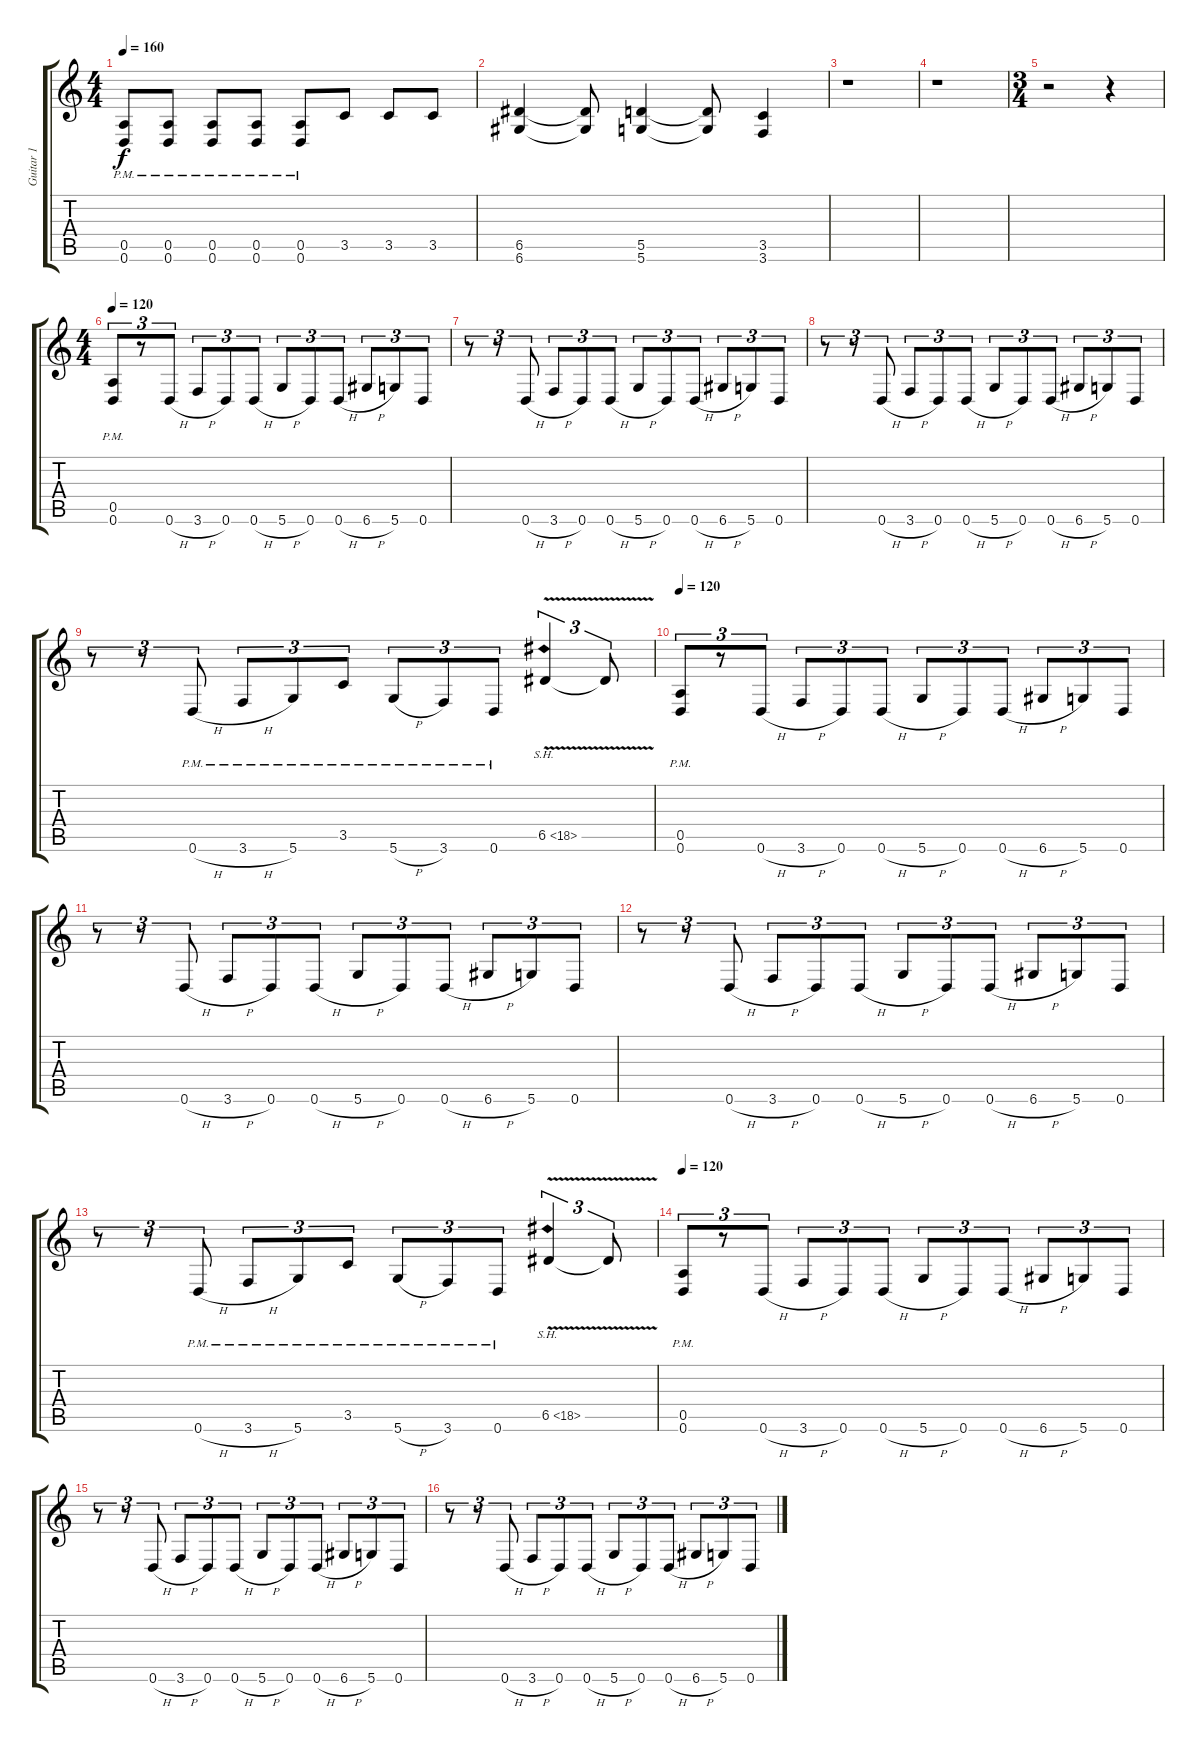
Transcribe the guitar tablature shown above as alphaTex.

\track ("Guitar 1" "Guitar 1") {instrument distortionguitar}
\staff {score tabs}
\tuning (E4 B3 G3 D3 A2 D2) {hide}
\ts (4 4)
\tempo 160
\clef g2
\ks c
(0.5{pm} 0.6{pm}).8{dy f} (0.5{pm} 0.6{pm}).8 (0.5{pm} 0.6{pm}).8 (0.5{pm} 0.6{pm}).8 (0.5{pm} 0.6{pm}).8 3.5.8 3.5.8 3.5.8 |
(6.5 6.6).4 (6.5{t} 6.6{t}).8 (5.5 5.6).4 (5.5{t} 5.6{t}).8 (3.5 3.6).4 |
r.1 |
r.1 |
\ts (3 4)
r.2 r.4 |
\ts (4 4)
\tempo 120
(0.5{pm} 0.6).8{tu (3 2)} r.8{tu (3 2)} 0.6{h}.8{tu (3 2)} 3.6{h}.8{tu (3 2)} 0.6.8{tu (3 2)} 0.6{h}.8{tu (3 2)} 5.6{h}.8{tu (3 2)} 0.6.8{tu (3 2)} 0.6{h}.8{tu (3 2)} 6.6{h}.8{tu (3 2)} 5.6.8{tu (3 2)} 0.6.8{tu (3 2)} |
r.8{tu (3 2)} r.8{tu (3 2)} 0.6{h}.8{tu (3 2)} 3.6{h}.8{tu (3 2)} 0.6.8{tu (3 2)} 0.6{h}.8{tu (3 2)} 5.6{h}.8{tu (3 2)} 0.6.8{tu (3 2)} 0.6{h}.8{tu (3 2)} 6.6{h}.8{tu (3 2)} 5.6.8{tu (3 2)} 0.6.8{tu (3 2)} |
r.8{tu (3 2)} r.8{tu (3 2)} 0.6{h}.8{tu (3 2)} 3.6{h}.8{tu (3 2)} 0.6.8{tu (3 2)} 0.6{h}.8{tu (3 2)} 5.6{h}.8{tu (3 2)} 0.6.8{tu (3 2)} 0.6{h}.8{tu (3 2)} 6.6{h}.8{tu (3 2)} 5.6.8{tu (3 2)} 0.6.8{tu (3 2)} |
r.8{tu (3 2)} r.8{tu (3 2)} 0.6{h pm}.8{tu (3 2)} 3.6{h pm}.8{tu (3 2)} 5.6{pm}.8{tu (3 2)} 3.5{pm}.8{tu (3 2)} 5.6{h pm}.8{tu (3 2)} 3.6{pm}.8{tu (3 2)} 0.6{pm}.8{tu (3 2)} 6.5{sh 12 v}.4{tu (3 2)} 6.5{t}.8{tu (3 2)} |
\tempo 120
(0.5{pm} 0.6).8{tu (3 2)} r.8{tu (3 2)} 0.6{h}.8{tu (3 2)} 3.6{h}.8{tu (3 2)} 0.6.8{tu (3 2)} 0.6{h}.8{tu (3 2)} 5.6{h}.8{tu (3 2)} 0.6.8{tu (3 2)} 0.6{h}.8{tu (3 2)} 6.6{h}.8{tu (3 2)} 5.6.8{tu (3 2)} 0.6.8{tu (3 2)} |
r.8{tu (3 2)} r.8{tu (3 2)} 0.6{h}.8{tu (3 2)} 3.6{h}.8{tu (3 2)} 0.6.8{tu (3 2)} 0.6{h}.8{tu (3 2)} 5.6{h}.8{tu (3 2)} 0.6.8{tu (3 2)} 0.6{h}.8{tu (3 2)} 6.6{h}.8{tu (3 2)} 5.6.8{tu (3 2)} 0.6.8{tu (3 2)} |
r.8{tu (3 2)} r.8{tu (3 2)} 0.6{h}.8{tu (3 2)} 3.6{h}.8{tu (3 2)} 0.6.8{tu (3 2)} 0.6{h}.8{tu (3 2)} 5.6{h}.8{tu (3 2)} 0.6.8{tu (3 2)} 0.6{h}.8{tu (3 2)} 6.6{h}.8{tu (3 2)} 5.6.8{tu (3 2)} 0.6.8{tu (3 2)} |
r.8{tu (3 2)} r.8{tu (3 2)} 0.6{h pm}.8{tu (3 2)} 3.6{h pm}.8{tu (3 2)} 5.6{pm}.8{tu (3 2)} 3.5{pm}.8{tu (3 2)} 5.6{h pm}.8{tu (3 2)} 3.6{pm}.8{tu (3 2)} 0.6{pm}.8{tu (3 2)} 6.5{sh 12 v}.4{tu (3 2)} 6.5{t}.8{tu (3 2)} |
\tempo 120
(0.5{pm} 0.6).8{tu (3 2)} r.8{tu (3 2)} 0.6{h}.8{tu (3 2)} 3.6{h}.8{tu (3 2)} 0.6.8{tu (3 2)} 0.6{h}.8{tu (3 2)} 5.6{h}.8{tu (3 2)} 0.6.8{tu (3 2)} 0.6{h}.8{tu (3 2)} 6.6{h}.8{tu (3 2)} 5.6.8{tu (3 2)} 0.6.8{tu (3 2)} |
r.8{tu (3 2)} r.8{tu (3 2)} 0.6{h}.8{tu (3 2)} 3.6{h}.8{tu (3 2)} 0.6.8{tu (3 2)} 0.6{h}.8{tu (3 2)} 5.6{h}.8{tu (3 2)} 0.6.8{tu (3 2)} 0.6{h}.8{tu (3 2)} 6.6{h}.8{tu (3 2)} 5.6.8{tu (3 2)} 0.6.8{tu (3 2)} |
r.8{tu (3 2)} r.8{tu (3 2)} 0.6{h}.8{tu (3 2)} 3.6{h}.8{tu (3 2)} 0.6.8{tu (3 2)} 0.6{h}.8{tu (3 2)} 5.6{h}.8{tu (3 2)} 0.6.8{tu (3 2)} 0.6{h}.8{tu (3 2)} 6.6{h}.8{tu (3 2)} 5.6.8{tu (3 2)} 0.6.8{tu (3 2)}
